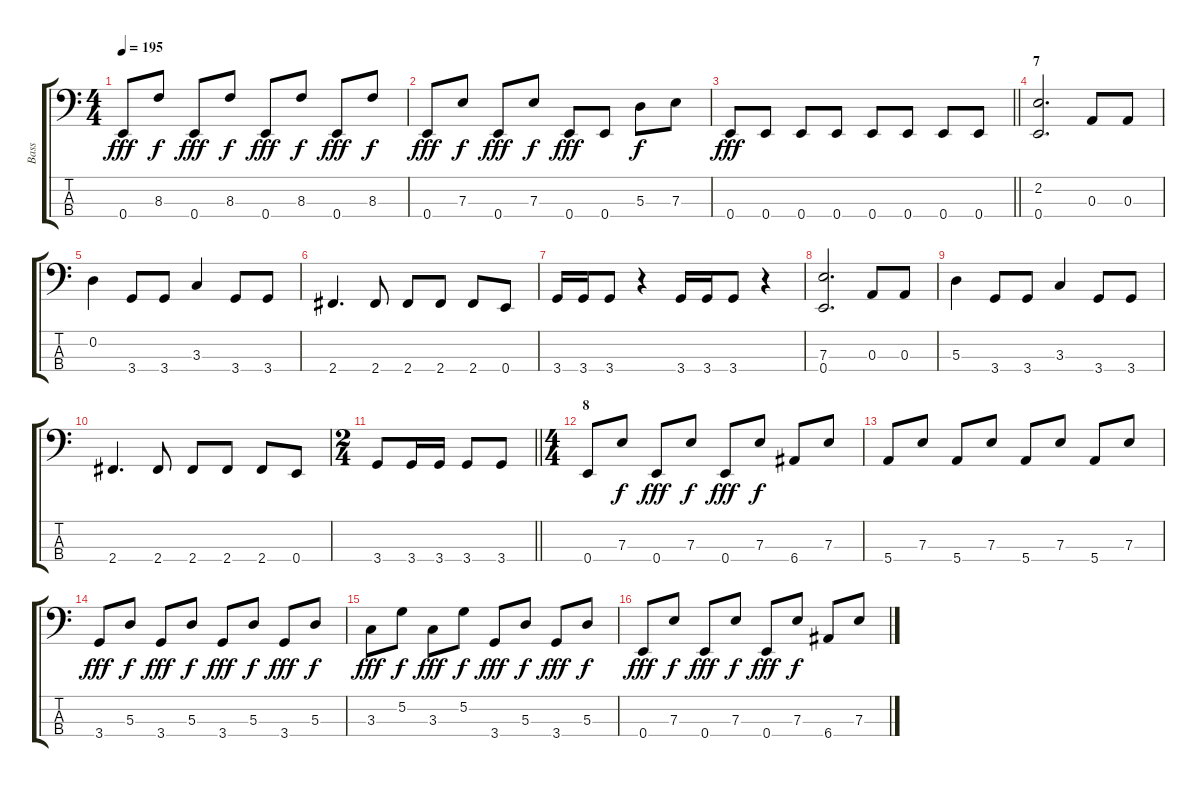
\track ("Bass" "Bass") {instrument electricbassfinger}
\staff {score tabs}
\tuning (G2 D2 A1 E1) {hide}
\ts (4 4)
\tempo 195
\clef f4
\ks c
0.4.8{dy fff} 8.3.8{dy f} 0.4.8{dy fff} 8.3.8{dy f} 0.4.8{dy fff} 8.3.8{dy f} 0.4.8{dy fff} 8.3.8{dy f} |
0.4.8{dy fff} 7.3.8{dy f} 0.4.8{dy fff} 7.3.8{dy f} 0.4.8{dy fff} 0.4.8 5.3.8{dy f} 7.3.8 |
\barLineRight lightlight
0.4.8{dy fff} 0.4.8 0.4.8 0.4.8 0.4.8 0.4.8 0.4.8 0.4.8 |
\section ("" "7")
(2.2 0.4).2{d} 0.3.8 0.3.8 |
0.2.4 3.4.8 3.4.8 3.3.4 3.4.8 3.4.8 |
2.4.4{d} 2.4.8 2.4.8 2.4.8 2.4.8 0.4.8 |
3.4.16 3.4.16 3.4.8 r.4 3.4.16 3.4.16 3.4.8 r.4 |
(7.3 0.4).2{d} 0.3.8 0.3.8 |
5.3.4 3.4.8 3.4.8 3.3.4 3.4.8 3.4.8 |
2.4.4{d} 2.4.8 2.4.8 2.4.8 2.4.8 0.4.8 |
\ts (2 4)
\barLineRight lightlight
3.4.8 3.4.16 3.4.16 3.4.8 3.4.8 |
\ts (4 4)
\section ("" "8")
0.4.8 7.3.8{dy f} 0.4.8{dy fff} 7.3.8{dy f} 0.4.8{dy fff} 7.3.8{dy f} 6.4.8 7.3.8 |
5.4.8 7.3.8 5.4.8 7.3.8 5.4.8 7.3.8 5.4.8 7.3.8 |
3.4.8{dy fff} 5.3.8{dy f} 3.4.8{dy fff} 5.3.8{dy f} 3.4.8{dy fff} 5.3.8{dy f} 3.4.8{dy fff} 5.3.8{dy f} |
3.3.8{dy fff} 5.2.8{dy f} 3.3.8{dy fff} 5.2.8{dy f} 3.4.8{dy fff} 5.3.8{dy f} 3.4.8{dy fff} 5.3.8{dy f} |
0.4.8{dy fff} 7.3.8{dy f} 0.4.8{dy fff} 7.3.8{dy f} 0.4.8{dy fff} 7.3.8{dy f} 6.4.8 7.3.8
